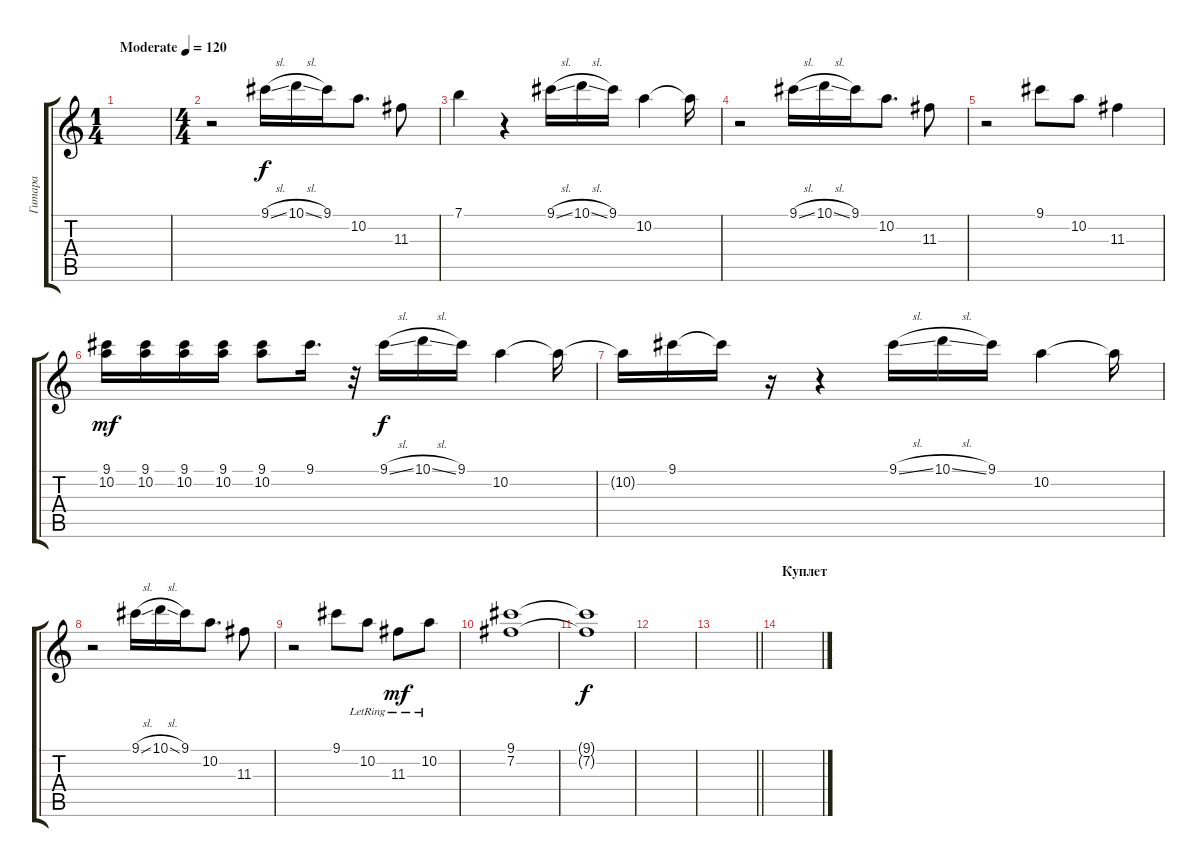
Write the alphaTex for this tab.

\track ("Гитара" "Гитара") {instrument overdrivenguitar}
\staff {score tabs}
\tuning (E4 B3 G3 D3 A2 E2) {hide}
\ts (1 4)
\tempo (120 "Moderate")
\clef g2
\ks c
|
\ts (4 4)
r.2 9.1{sl}.16 10.1{sl}.16 9.1.16 10.2.8{d} 11.3.8 |
7.1.4 r.4 9.1{sl}.16 10.1{sl}.16 9.1.16 10.2.4 10.2{t}.16 |
r.2 9.1{sl}.16 10.1{sl}.16 9.1.16 10.2.8{d} 11.3.8 |
r.2 9.1.8 10.2.8 11.3.4 |
(9.1 10.2).16{dy mf} (9.1 10.2).16 (9.1 10.2).16 (9.1 10.2).16 (9.1 10.2).8 9.1.16{d} r.32 9.1{sl}.16{dy f} 10.1{sl}.16 9.1.16 10.2.4 10.2{t}.16 |
10.2{t}.16 9.1.16 9.1{t}.16 r.16 r.4 9.1{sl}.16 10.1{sl}.16 9.1.16 10.2.4 10.2{t}.16 |
r.2 9.1{sl}.16 10.1{sl}.16 9.1.16 10.2.8{d} 11.3.8 |
r.2 9.1.8 10.2{lr}.8 11.3{lr}.8{dy mf} 10.2{lr}.8 |
(9.1 7.2).1{volume 0} |
(9.1{t} 7.2{t}).1{dy f} |
|
\barLineRight lightlight
|
\section ("" "Куплет")
